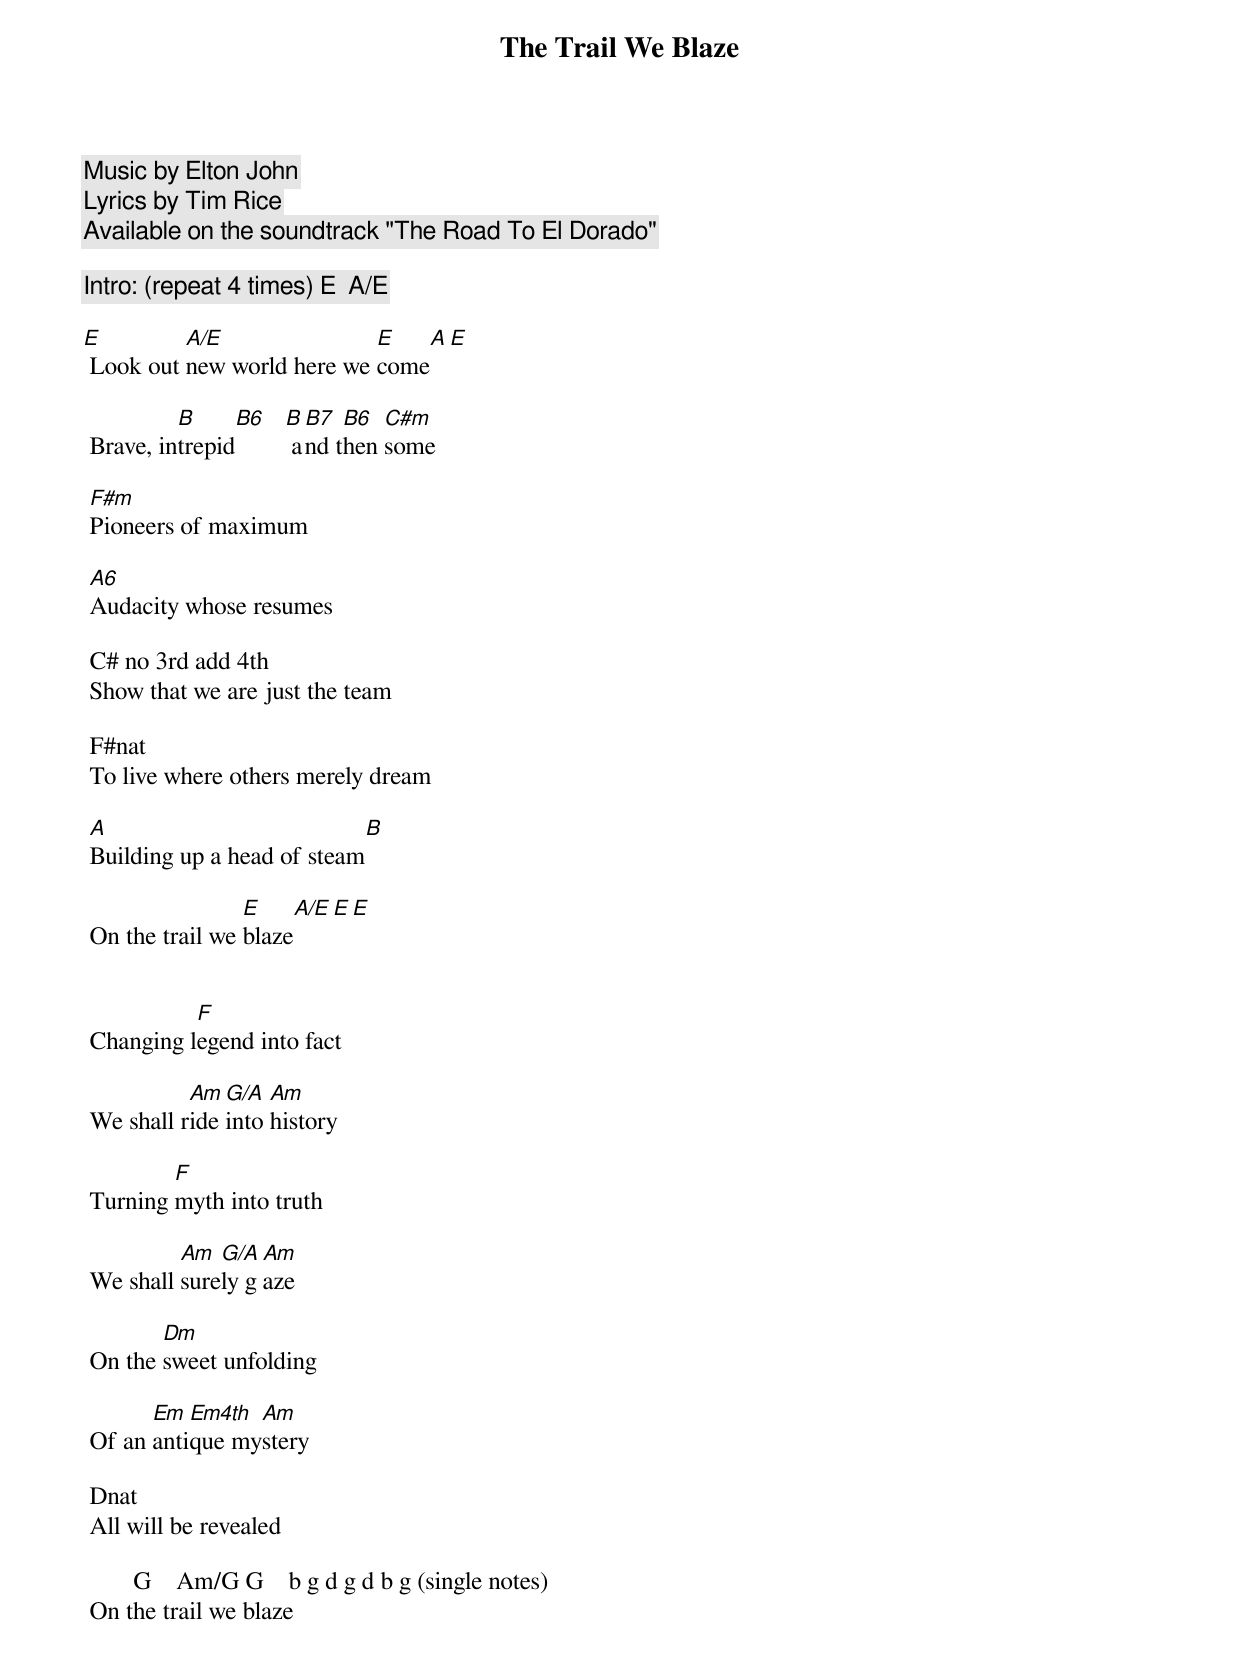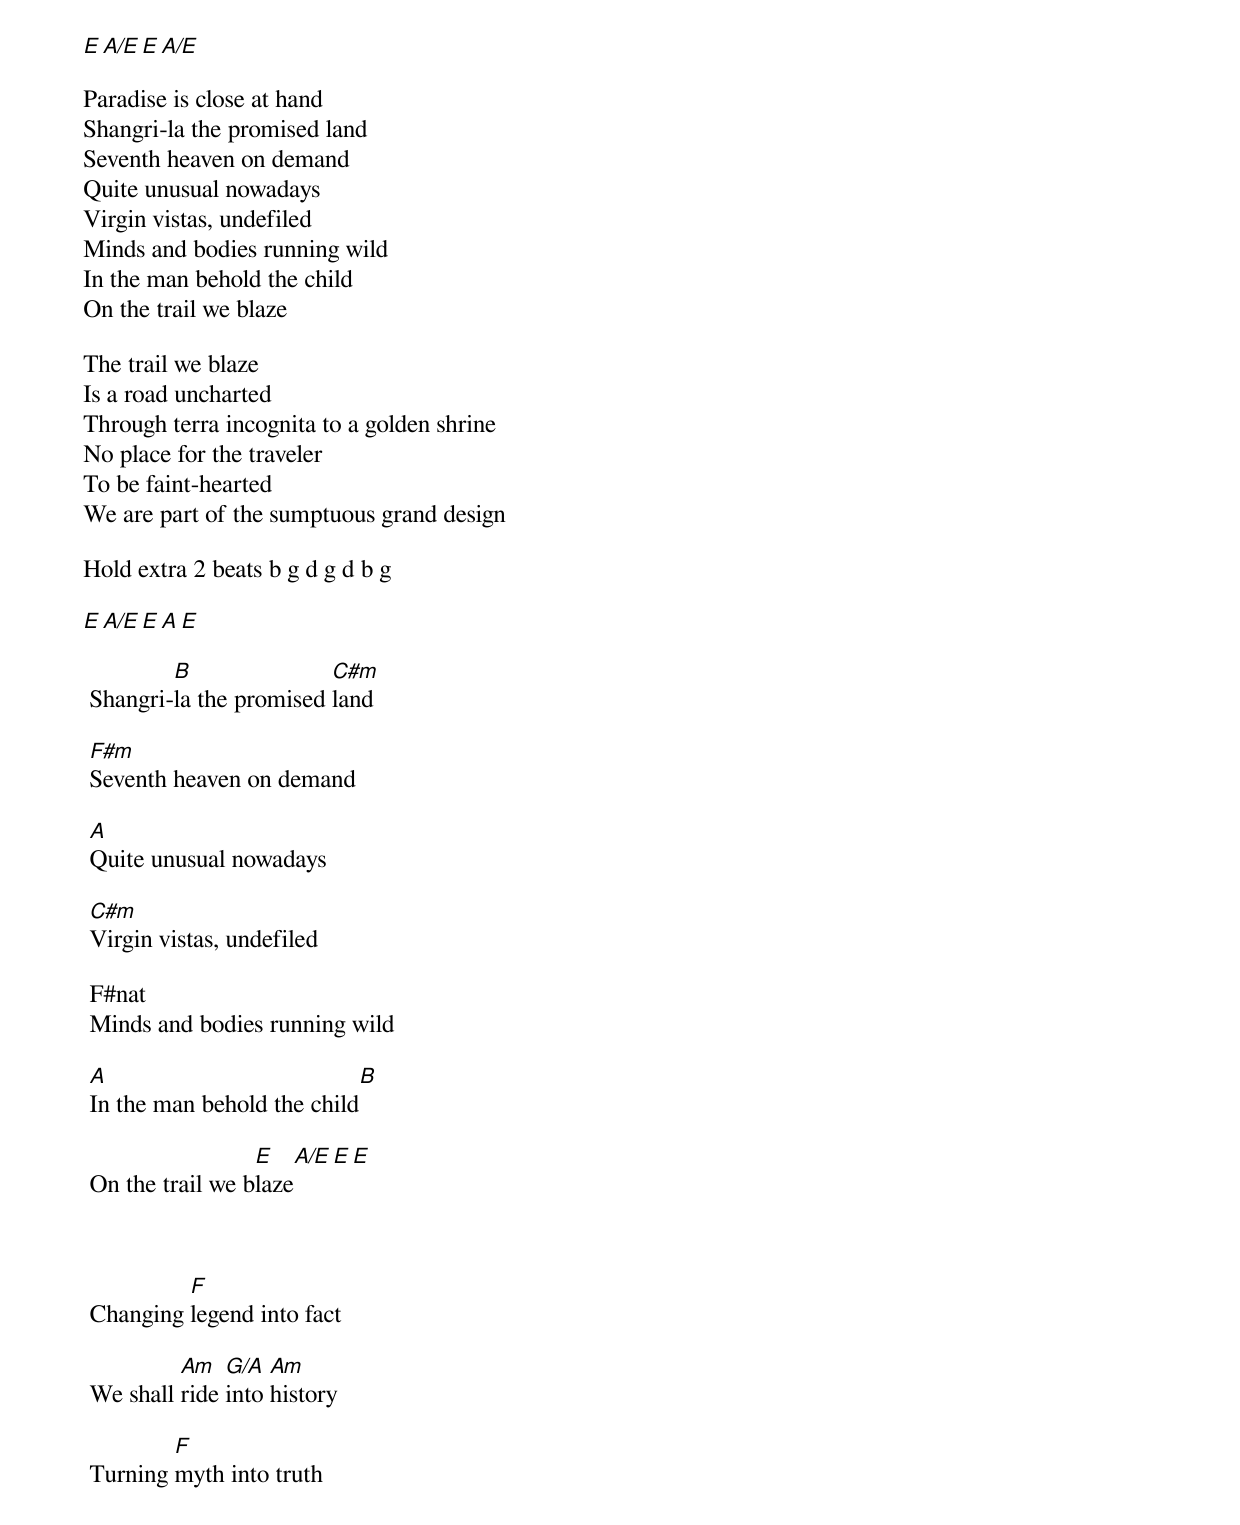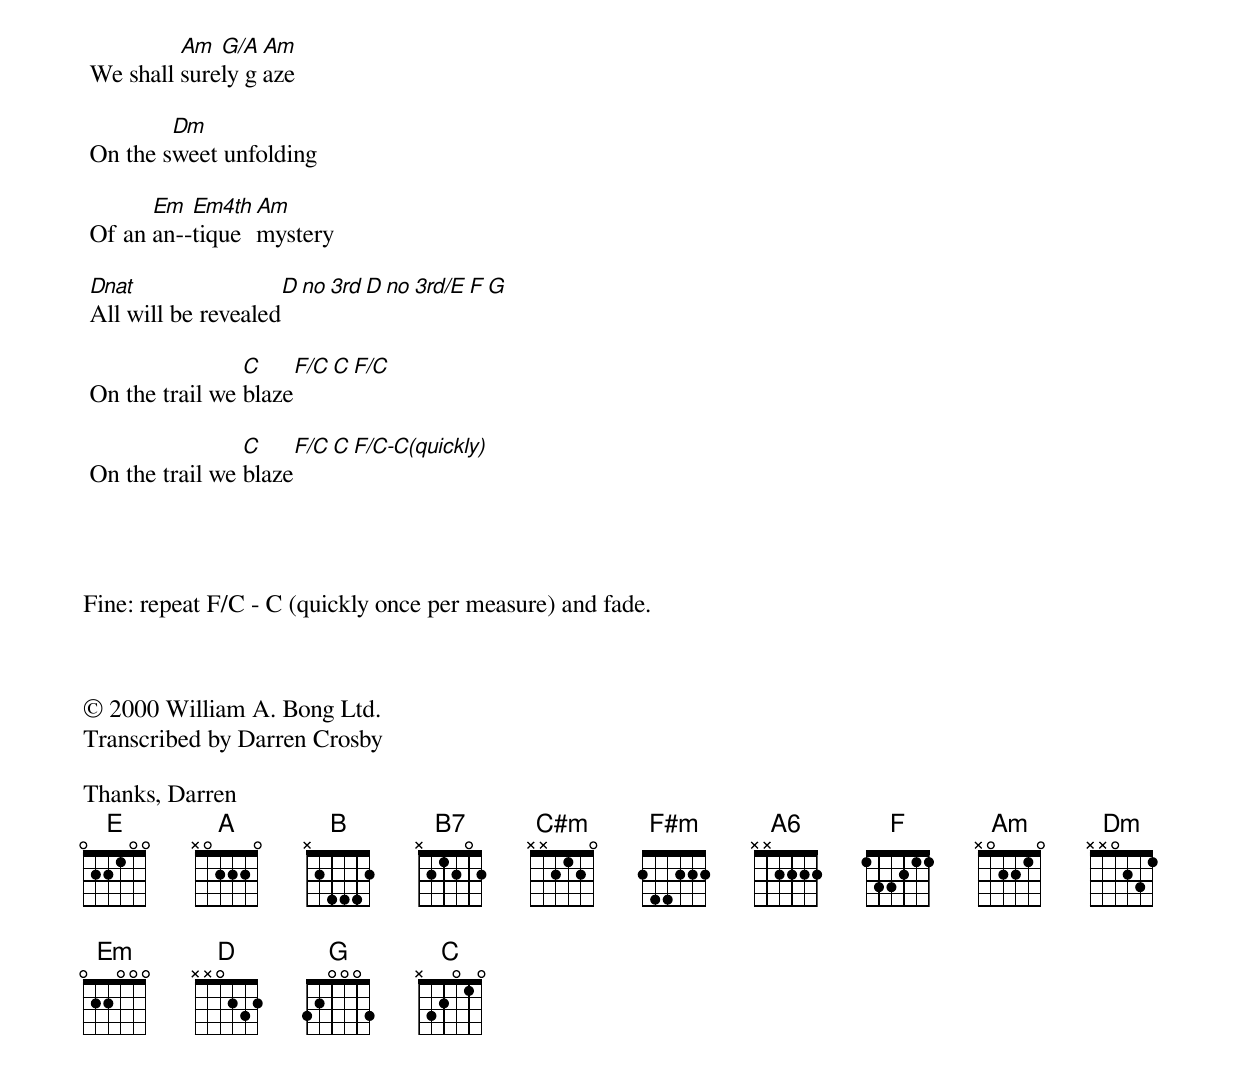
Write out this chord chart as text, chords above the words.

The Trail We Blaze


Music by Elton John
Lyrics by Tim Rice
Available on the soundtrack "The Road To El Dorado"

Intro: (repeat 4 times) E  A/E

E         A/E               E    A E
 Look out new world here we come

          B     B6 B B7  B6  C#m
 Brave, intrepid    and then some

 F#m
 Pioneers of maximum

 A6
 Audacity whose resumes

 C# no 3rd add 4th
 Show that we are just the team

 F#nat
 To live where others merely dream

 A                           B
 Building up a head of steam

                 E     A/E   E   E
 On the trail we blaze


           F
 Changing legend into fact

           Am  G/A  Am
 We shall ride into history

         F
 Turning myth into truth

          Am  G/A Am
 We shall surely gaze

        Dm
 On the sweet unfolding

       Em  Em4th Am
 Of an antique mystery

 Dnat
 All will be revealed

        G    Am/G G    b g d g d b g (single notes)
 On the trail we blaze


    E A/E E A/E

Paradise is close at hand
Shangri-la the promised land
Seventh heaven on demand
Quite unusual nowadays
Virgin vistas, undefiled
Minds and bodies running wild
In the man behold the child
On the trail we blaze

The trail we blaze
Is a road uncharted
Through terra incognita to a golden shrine
No place for the traveler
To be faint-hearted
We are part of the sumptuous grand design

Hold extra 2 beats b g d g d b g

E  A/E  E  A E

         B               C#m
 Shangri-la the promised land

 F#m
 Seventh heaven on demand

 A
 Quite unusual nowadays

 C#m
 Virgin vistas, undefiled

 F#nat
 Minds and bodies running wild

 A                           B
 In the man behold the child

                  E    A/E  E  E
 On the trail we blaze



          F
 Changing legend into fact

          Am   G/A  Am
 We shall ride into history

         F
 Turning myth into truth

          Am  G/A Am
 We shall surely gaze

         Dm
 On the sweet unfolding

       Em  Em4th Am
 Of an an--tique mystery

 Dnat                 D no 3rd D no 3rd/E  F G
 All will be revealed

                 C      F/C   C   F/C
 On the trail we blaze

                 C     F/C    C  F/C-C(quickly)
 On the trail we blaze




Fine: repeat F/C - C (quickly once per measure) and fade.



© 2000 William A. Bong Ltd.
Transcribed by Darren Crosby

Thanks, Darren
